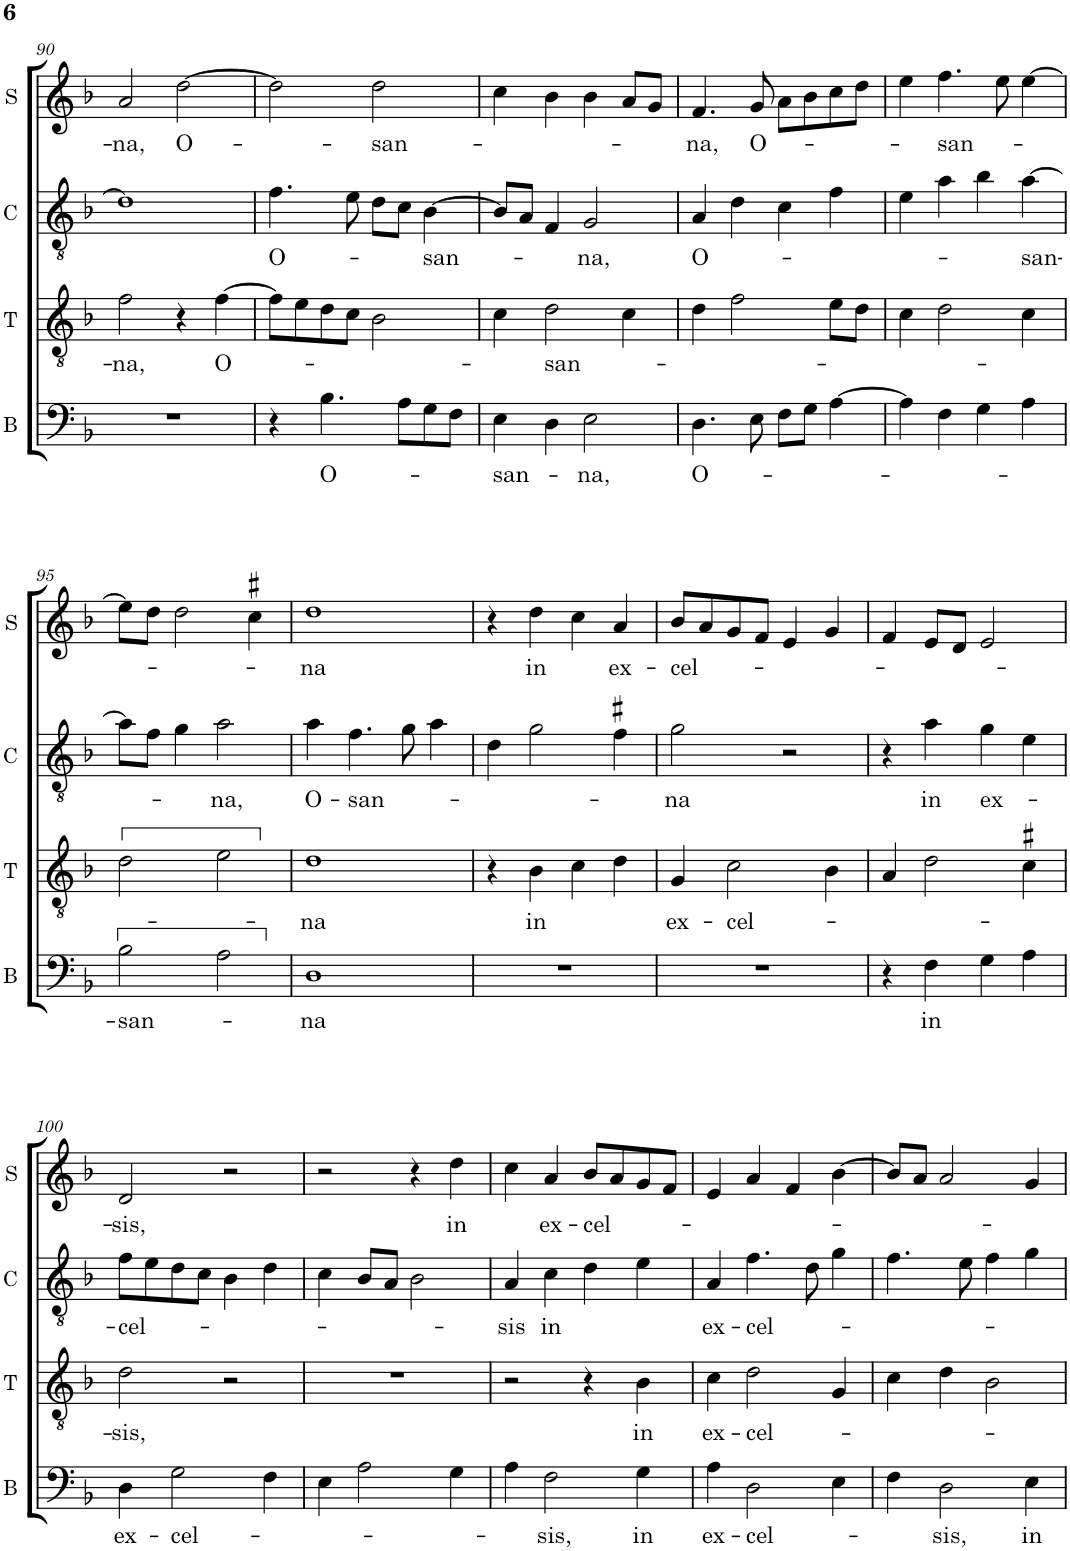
**kern	**text	**kern	**text	**kern	**text	**kern	**text
*part4	*part4	*part3	*part3	*part2	*part2	*part1	*part1
*staff4	*staff4	*staff3	*staff3	*staff2	*staff2	*staff1	*staff1
*I"B	*	*I"T	*	*I"C	*	*I"S	*
*I'B	*	*I'T	*	*I'C	*	*I'S	*
!!LO:PB:g=z
*clefF4	*	*clefGv2	*	*clefGv2	*	*clefG2	*
*	*	*	*	*Trd4c7	*	*	*
*k[b-]	*	*k[b-]	*	*k[b-]	*	*k[b-]	*
*M2/2	*	*M2/2	*	*M2/2	*	*M2/2	*
*met(c|)	*	*met(c|)	*	*met(c|)	*	*met(c|)	*
=90	=90	=90	=90	=90	=90	=90	=90
!	!	!	!LO:LY:b	!	!	!	!LO:LY:b
1r	.	2f\	-na,	1d]	.	2a/	-na,
!	!	!	!	!	!	!	!LO:LY:b
.	.	4r	.	.	.	[2dd\	O-
!	!	!	!LO:LY:b	!	!	!	!
.	.	[4f\	O-	.	.	.	.
=91	=91	=91	=91	=91	=91	=91	=91
!	!	!	!	!	!LO:LY:b	!	!
4r	.	8f\L]	.	4.f\	O-	2dd\]	.
.	.	8e\	.	.	.	.	.
!	!LO:LY:b	!	!	!	!	!	!
4.B-\	O-	8d\	.	.	.	.	.
.	.	8c\J	.	8e\	.	.	.
!	!	!	!	!	!	!	!LO:LY:b
.	.	2B-\	.	8d\L	.	2dd\	-san-
8A\L	.	.	.	8c\J	.	.	.
!	!	!	!	!	!LO:LY:b	!	!
8G\	.	.	.	[4B-\	san-	.	.
8F\J	.	.	.	.	.	.	.
=92	=92	=92	=92	=92	=92	=92	=92
!	!LO:LY:b	!	!	!	!	!	!
4E\	-san-	4c\	.	8B-/L]	.	4cc\	.
.	.	.	.	8A/J	.	.	.
!	!	!	!LO:LY:b	!	!	!	!
4D\	.	2d\	-san-	4F/	.	4b-\	.
!	!LO:LY:b	!	!	!	!LO:LY:b	!	!
2E\	-na,	.	.	2G/	-na,	4b-\	.
.	.	4c\	.	.	.	8a/L	.
.	.	.	.	.	.	8g/J	.
=93	=93	=93	=93	=93	=93	=93	=93
!	!LO:LY:b	!	!	!	!LO:LY:b	!	!LO:LY:b
4.D\	O-	4d\	.	4A/	O-	4.f/	-na,
.	.	2f\	.	4d\	.	.	.
!	!	!	!	!	!	!	!LO:LY:b
8E\	.	.	.	.	.	8g/	O-
8F\L	.	.	.	4c\	.	8a\L	.
8G\J	.	.	.	.	.	8b-\	.
[4A\	.	8e\L	.	4f\	.	8cc\	.
.	.	8d\J	.	.	.	8dd\J	.
=94	=94	=94	=94	=94	=94	=94	=94
4A\]	.	4c\	.	4e\	.	4ee\	.
!	!	!	!	!	!	!	!LO:LY:b
4F\	.	2d\	.	4a\	.	4.ff\	-san-
4G\	.	.	.	4b-\	.	.	.
.	.	.	.	.	.	8ee\	.
!	!	!	!	!	!LO:LY:b	!	!
4A\	.	4c\	.	[4a\	-san-	[4ee\	.
!!LO:LB:g=z
=95	=95	=95	=95	=95	=95	=95	=95
!	!LO:LY:b	!	!	!	!	!	!
2B-\	-san-	2d\	.	8a\L]	.	8ee\L]	.
.	.	.	.	8f\J	.	8dd\J	.
.	.	.	.	4g\	.	2dd\	.
!	!	!	!	!	!LO:LY:b	!	!
2A\	.	2e\	.	2a\	-na,	.	.
.	.	.	.	.	.	4cc#X\	.
=96	=96	=96	=96	=96	=96	=96	=96
!	!LO:LY:b	!	!LO:LY:b	!	!LO:LY:b	!	!LO:LY:b
1D	-na	1d	-na	4a\	O-	1dd	-na
!	!	!	!	!	!LO:LY:b	!	!
.	.	.	.	4.f\	-san-	.	.
.	.	.	.	8g\	.	.	.
.	.	.	.	4a\	.	.	.
=97	=97	=97	=97	=97	=97	=97	=97
1r	.	4r	.	4d\	.	4r	.
!	!	!	!LO:LY:b	!	!	!	!LO:LY:b
.	.	4B-\	in	2g\	.	4dd\	in
.	.	4c\	.	.	.	4cc\	.
!	!	!	!	!	!	!	!LO:LY:b
.	.	4d\	.	4f#X\	.	4a/	ex-
=98	=98	=98	=98	=98	=98	=98	=98
!	!	!	!LO:LY:b	!	!LO:LY:b	!	!LO:LY:b
1r	.	4G/	ex-	2g\	-na	8b-/L	-cel-
.	.	.	.	.	.	8a/	.
!	!	!	!LO:LY:b	!	!	!	!
.	.	2c\	-cel-	.	.	8g/	.
.	.	.	.	.	.	8f/J	.
.	.	.	.	2r	.	4e/	.
.	.	4B-\	.	.	.	4g/	.
=99	=99	=99	=99	=99	=99	=99	=99
4r	.	4A/	.	4r	.	4f/	.
!	!LO:LY:b	!	!	!	!LO:LY:b	!	!
4F\	in	2d\	.	4a\	in	8e/L	.
.	.	.	.	.	.	8d/J	.
!	!	!	!	!	!LO:LY:b	!	!
4G\	.	.	.	4g\	ex-	2e/	.
4A\	.	4c#X\	.	4e\	.	.	.
!!LO:LB:g=z
=100	=100	=100	=100	=100	=100	=100	=100
!	!LO:LY:b	!	!LO:LY:b	!	!LO:LY:b	!	!LO:LY:b
4D\	ex-	2d\	-sis,	8f\L	-cel-	2d/	-sis,
.	.	.	.	8e\	.	.	.
!	!LO:LY:b	!	!	!	!	!	!
2G\	-cel-	.	.	8d\	.	.	.
.	.	.	.	8c\J	.	.	.
.	.	2r	.	4B-\	.	2r	.
4F\	.	.	.	4d\	.	.	.
=101	=101	=101	=101	=101	=101	=101	=101
4E\	.	1r	.	4c\	.	2r	.
2A\	.	.	.	8B-/L	.	.	.
.	.	.	.	8A/J	.	.	.
.	.	.	.	2B-\	.	4r	.
!	!	!	!	!	!	!	!LO:LY:b
4G\	.	.	.	.	.	4dd\	in
=102	=102	=102	=102	=102	=102	=102	=102
!	!	!	!	!	!LO:LY:b	!	!
4A\	.	2r	.	4A/	-sis	4cc\	.
!	!LO:LY:b	!	!	!	!LO:LY:b	!	!LO:LY:b
2F\	-sis,	.	.	4c\	in	4a/	ex-
!	!	!	!	!	!	!	!LO:LY:b
.	.	4r	.	4d\	.	8b-/L	-cel-
.	.	.	.	.	.	8a/	.
!	!LO:LY:b	!	!LO:LY:b	!	!	!	!
4G\	in	4B-\	in	4e\	.	8g/	.
.	.	.	.	.	.	8f/J	.
=103	=103	=103	=103	=103	=103	=103	=103
!	!LO:LY:b	!	!LO:LY:b	!	!LO:LY:b	!	!
4A\	ex-	4c\	ex-	4A/	ex-	4e/	.
!	!LO:LY:b	!	!LO:LY:b	!	!LO:LY:b	!	!
2D\	-cel-	2d\	-cel-	4.f\	-cel-	4a/	.
.	.	.	.	.	.	4f/	.
.	.	.	.	8d\	.	.	.
4E\	.	4G/	.	4g\	.	[4b-\	.
=104	=104	=104	=104	=104	=104	=104	=104
4F\	.	4c\	.	4.f\	.	8b-/L]	.
.	.	.	.	.	.	8a/J	.
!	!LO:LY:b	!	!	!	!	!	!
2D\	-sis,	4d\	.	.	.	2a/	.
.	.	.	.	8e\	.	.	.
.	.	2B-\	.	4f\	.	.	.
!	!LO:LY:b	!	!	!	!	!	!
4E\	in	.	.	4g\	.	4g/	.
=	=	=	=	=	=	=	=
*-	*-	*-	*-	*-	*-	*-	*-
